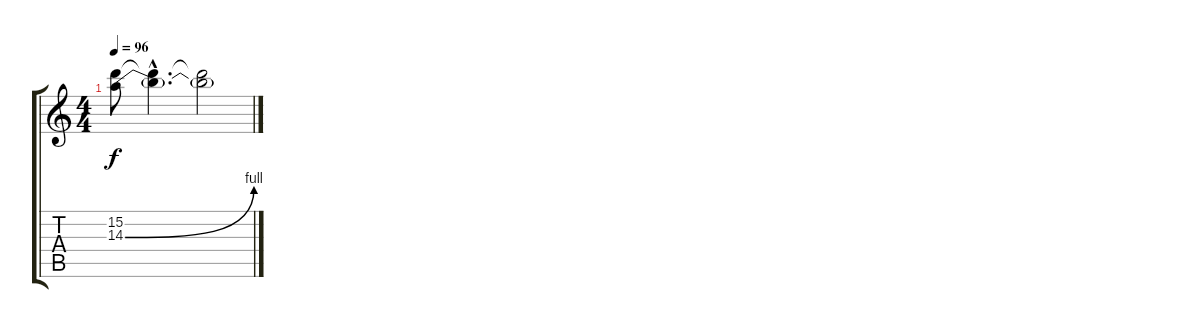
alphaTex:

\track "" {instrument acousticguitarsteel}
\staff {score tabs}
\tuning (E4 B3 G3 D3 A2 E2) {hide}
\ts (4 4)
\tempo 96
\clef g2
\ks c
(15.2 14.3{be (bend 0 0 60 4)}).8{dy f} (15.2{hac t} 14.3{hac t}).4{d} (15.2{t} 14.3{t}).2
